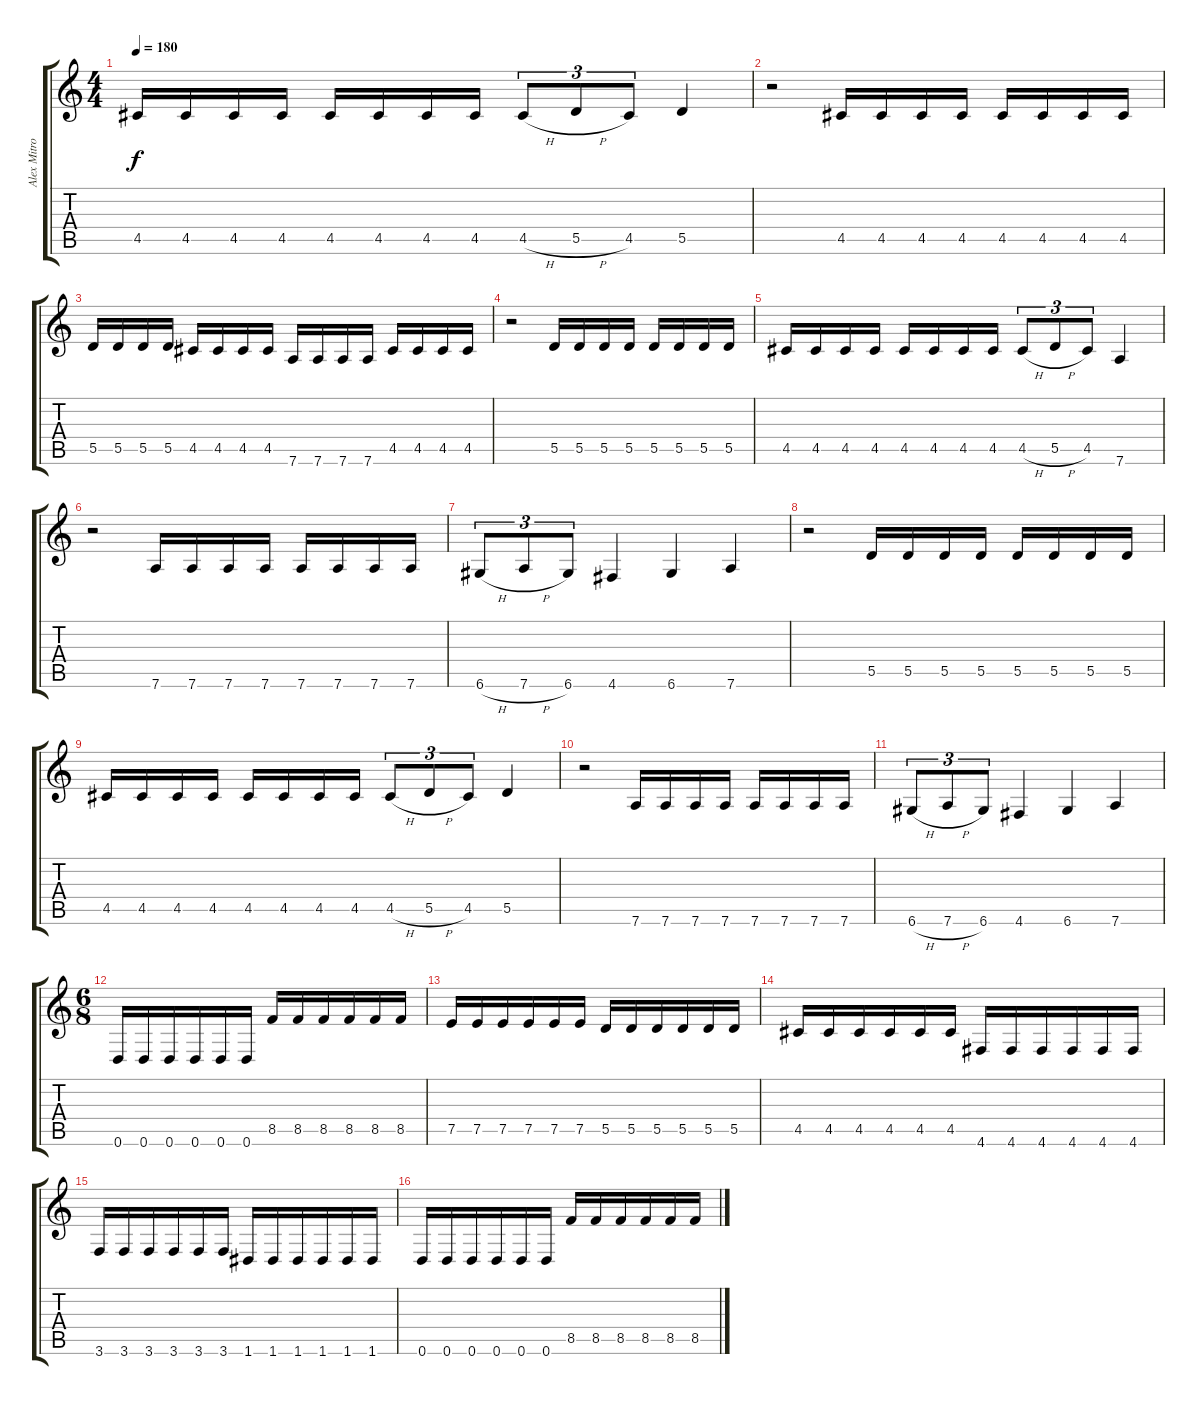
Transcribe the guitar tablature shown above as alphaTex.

\track ("Alex Mitroff" "Alex Mitro") {instrument overdrivenguitar}
\staff {score tabs}
\tuning (E4 B3 G3 D3 A2 D2) {hide}
\ts (4 4)
\tempo 180
\clef g2
\ks c
4.5.16{dy f} 4.5.16 4.5.16 4.5.16 4.5.16 4.5.16 4.5.16 4.5.16 4.5{h}.8{tu (3 2)} 5.5{h}.8{tu (3 2)} 4.5.8{tu (3 2)} 5.5.4 |
r.2 4.5.16 4.5.16 4.5.16 4.5.16 4.5.16 4.5.16 4.5.16 4.5.16 |
5.5.16 5.5.16 5.5.16 5.5.16 4.5.16 4.5.16 4.5.16 4.5.16 7.6.16 7.6.16 7.6.16 7.6.16 4.5.16 4.5.16 4.5.16 4.5.16 |
r.2 5.5.16 5.5.16 5.5.16 5.5.16 5.5.16 5.5.16 5.5.16 5.5.16 |
4.5.16 4.5.16 4.5.16 4.5.16 4.5.16 4.5.16 4.5.16 4.5.16 4.5{h}.8{tu (3 2)} 5.5{h}.8{tu (3 2)} 4.5.8{tu (3 2)} 7.6.4 |
r.2 7.6.16 7.6.16 7.6.16 7.6.16 7.6.16 7.6.16 7.6.16 7.6.16 |
6.6{h}.8{tu (3 2)} 7.6{h}.8{tu (3 2)} 6.6.8{tu (3 2)} 4.6.4 6.6.4 7.6.4 |
r.2 5.5.16 5.5.16 5.5.16 5.5.16 5.5.16 5.5.16 5.5.16 5.5.16 |
4.5.16 4.5.16 4.5.16 4.5.16 4.5.16 4.5.16 4.5.16 4.5.16 4.5{h}.8{tu (3 2)} 5.5{h}.8{tu (3 2)} 4.5.8{tu (3 2)} 5.5.4 |
r.2 7.6.16 7.6.16 7.6.16 7.6.16 7.6.16 7.6.16 7.6.16 7.6.16 |
6.6{h}.8{tu (3 2)} 7.6{h}.8{tu (3 2)} 6.6.8{tu (3 2)} 4.6.4 6.6.4 7.6.4 |
\ts (6 8)
0.6.16 0.6.16 0.6.16 0.6.16 0.6.16 0.6.16 8.5.16 8.5.16 8.5.16 8.5.16 8.5.16 8.5.16 |
7.5.16 7.5.16 7.5.16 7.5.16 7.5.16 7.5.16 5.5.16 5.5.16 5.5.16 5.5.16 5.5.16 5.5.16 |
4.5.16 4.5.16 4.5.16 4.5.16 4.5.16 4.5.16 4.6.16 4.6.16 4.6.16 4.6.16 4.6.16 4.6.16 |
3.6.16 3.6.16 3.6.16 3.6.16 3.6.16 3.6.16 1.6.16 1.6.16 1.6.16 1.6.16 1.6.16 1.6.16 |
0.6.16 0.6.16 0.6.16 0.6.16 0.6.16 0.6.16 8.5.16 8.5.16 8.5.16 8.5.16 8.5.16 8.5.16
